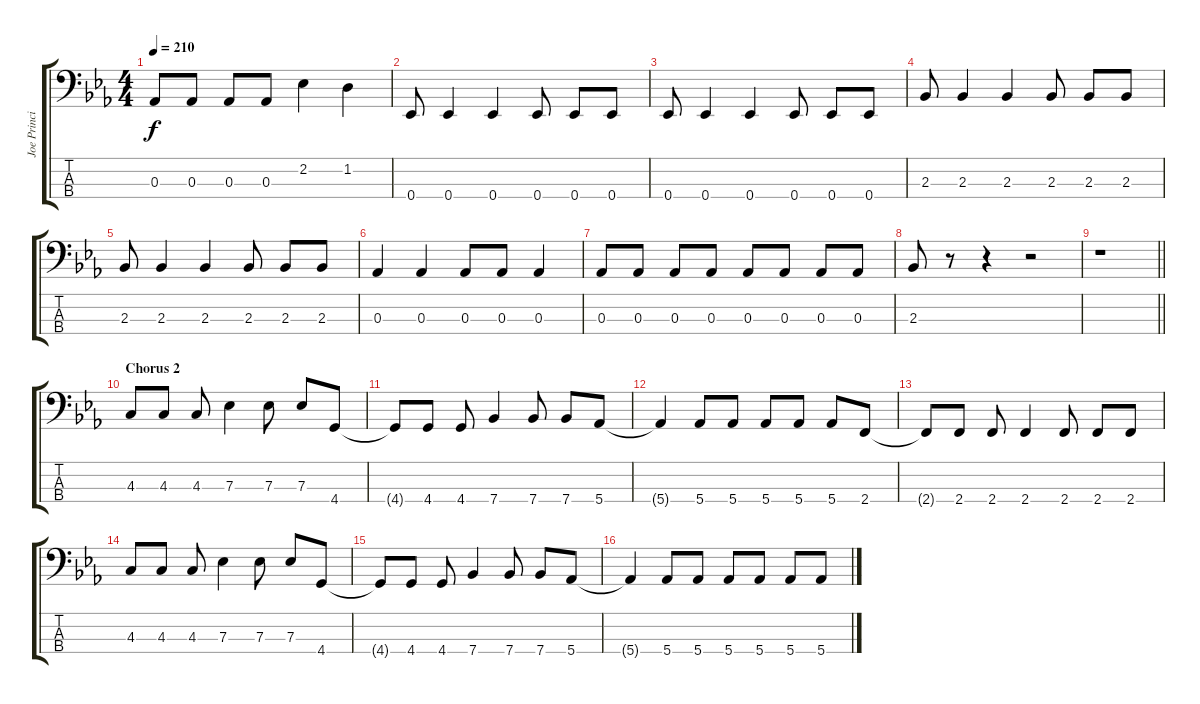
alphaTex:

\track ("Joe Principe" "Joe Princi") {instrument electricbassfinger}
\staff {score tabs}
\tuning (Gb2 Db2 Ab1 Eb1) {hide}
\ts (4 4)
\tempo 210
\clef f4
\ks eb
0.3.8{dy f} 0.3.8 0.3.8 0.3.8 2.2.4 1.2.4 |
0.4.8 0.4.4 0.4.4 0.4.8 0.4.8 0.4.8 |
0.4.8 0.4.4 0.4.4 0.4.8 0.4.8 0.4.8 |
2.3.8 2.3.4 2.3.4 2.3.8 2.3.8 2.3.8 |
2.3.8 2.3.4 2.3.4 2.3.8 2.3.8 2.3.8 |
0.3.4 0.3.4 0.3.8 0.3.8 0.3.4 |
0.3.8 0.3.8 0.3.8 0.3.8 0.3.8 0.3.8 0.3.8 0.3.8 |
2.3.8 r.8 r.4 r.2 |
\barLineRight lightlight
r.1 |
\section ("" "Chorus 2")
4.3.8 4.3.8 4.3.8 7.3.4 7.3.8 7.3.8 4.4.8 |
4.4{t}.8 4.4.8 4.4.8 7.4.4 7.4.8 7.4.8 5.4.8 |
5.4{t}.4 5.4.8 5.4.8 5.4.8 5.4.8 5.4.8 2.4.8 |
2.4{t}.8 2.4.8 2.4.8 2.4.4 2.4.8 2.4.8 2.4.8 |
4.3.8 4.3.8 4.3.8 7.3.4 7.3.8 7.3.8 4.4.8 |
4.4{t}.8 4.4.8 4.4.8 7.4.4 7.4.8 7.4.8 5.4.8 |
5.4{t}.4 5.4.8 5.4.8 5.4.8 5.4.8 5.4.8 5.4.8
